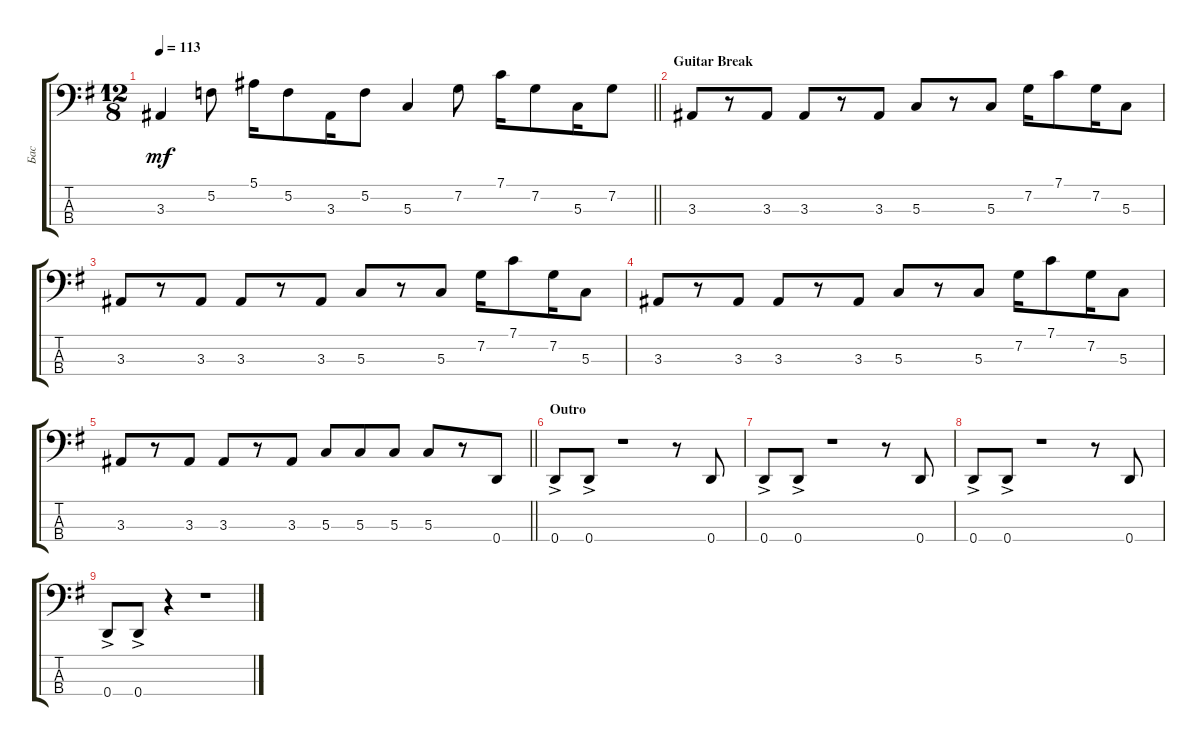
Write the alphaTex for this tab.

\track ("Бас" "Бас") {instrument electricbassfinger}
\staff {score tabs}
\tuning (F2 C2 G1 D1) {hide}
\ts (12 8)
\tempo 113
\clef f4
\barLineRight lightlight
\ks eminor
3.3.4{dy mf} 5.2.8 5.1.16 5.2.8 3.3.16 5.2.8 5.3.4 7.2.8 7.1.16 7.2.8 5.3.16 7.2.8 |
\section ("" "Guitar Break")
3.3.8 r.8 3.3.8 3.3.8 r.8 3.3.8 5.3.8 r.8 5.3.8 7.2.16 7.1.8 7.2.16 5.3.8 |
3.3.8 r.8 3.3.8 3.3.8 r.8 3.3.8 5.3.8 r.8 5.3.8 7.2.16 7.1.8 7.2.16 5.3.8 |
3.3.8 r.8 3.3.8 3.3.8 r.8 3.3.8 5.3.8 r.8 5.3.8 7.2.16 7.1.8 7.2.16 5.3.8 |
\barLineRight lightlight
3.3.8 r.8 3.3.8 3.3.8 r.8 3.3.8 5.3.8 5.3.8 5.3.8 5.3.8 r.8 0.4.8 |
\section ("" "Outro")
0.4{ac}.8 0.4{ac}.8 r.1 r.8 0.4.8 |
0.4{ac}.8 0.4{ac}.8 r.1 r.8 0.4.8 |
0.4{ac}.8 0.4{ac}.8 r.1 r.8 0.4.8 |
0.4{ac}.8 0.4{ac}.8 r.4 r.1
